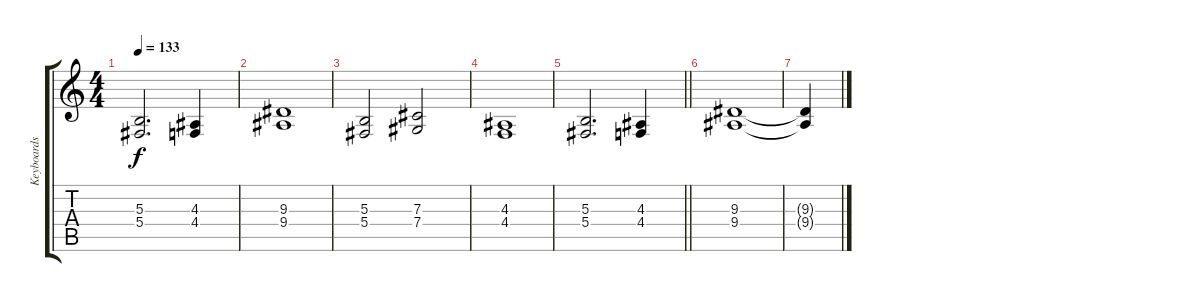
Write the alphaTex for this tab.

\track ("Keyboards" "Keyboards") {instrument acousticgrandpiano}
\staff {score tabs}
\tuning (Eb4 Bb3 Gb3 Db3 Ab2 Eb2) {hide}
\ts (4 4)
\tempo 133
\clef g2
\ks c
(5.3 5.4).2{d dy f volume 14 instrument stringensemble1} (4.3 4.4).4 |
(9.3 9.4).1{volume 14 instrument stringensemble1} |
(5.3 5.4).2{volume 14 instrument stringensemble1} (7.3 7.4).2 |
(4.3 4.4).1{volume 14 instrument stringensemble1} |
\barLineRight lightlight
(5.3 5.4).2{d volume 14 instrument stringensemble1} (4.3 4.4).4 |
(9.3 9.4).1{volume 14 instrument stringensemble1} |
(9.3{t} 9.4{t}).4
